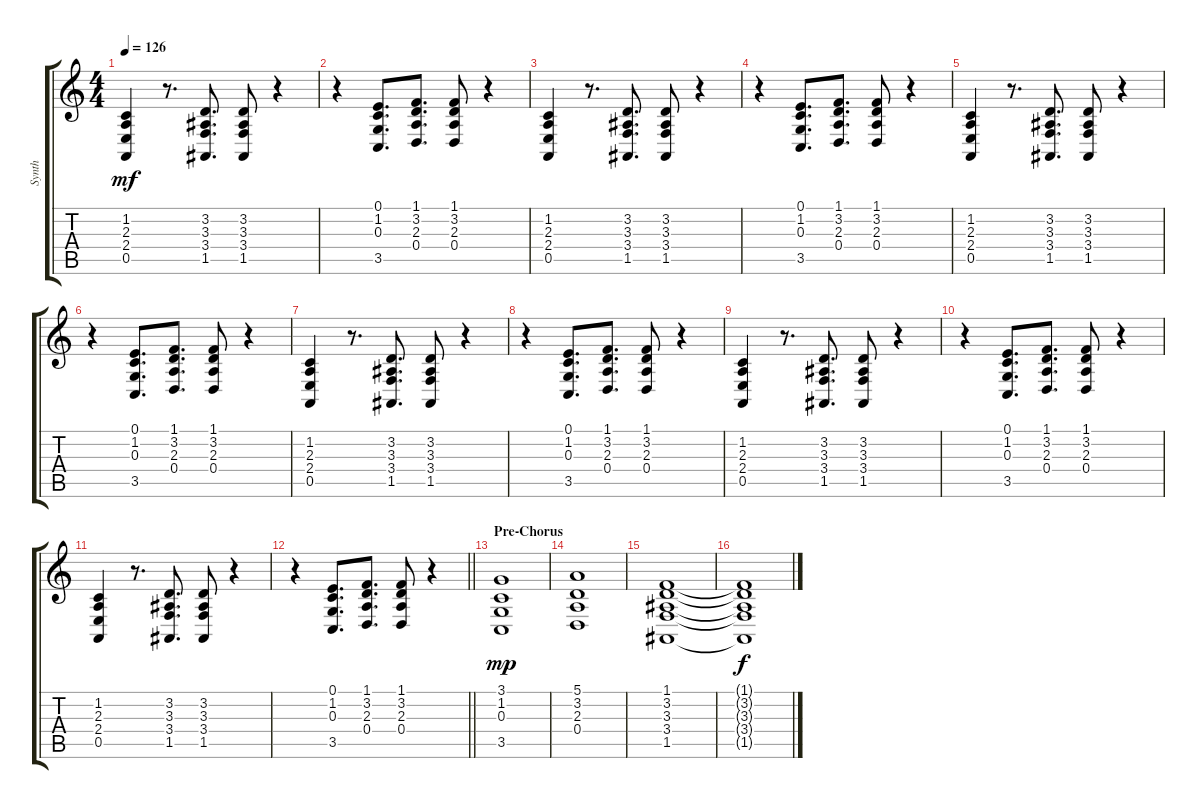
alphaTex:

\track ("Synth" "Synth") {instrument lead8bassandlead}
\staff {score tabs}
\tuning (E4 B3 G3 D3 A2 E2) {hide}
\ts (4 4)
\tempo 126
\clef g2
\ks c
(1.2 2.3 2.4 0.5).4{dy mf} r.8{d} (3.2 3.3 3.4 1.5).8{d} (3.2 3.3 3.4 1.5).8 r.4 |
r.4 (0.1 1.2 0.3 3.5).8{d} (1.1 3.2 2.3 0.4).8{d} (1.1 3.2 2.3 0.4).8 r.4 |
(1.2 2.3 2.4 0.5).4 r.8{d} (3.2 3.3 3.4 1.5).8{d} (3.2 3.3 3.4 1.5).8 r.4 |
r.4 (0.1 1.2 0.3 3.5).8{d} (1.1 3.2 2.3 0.4).8{d} (1.1 3.2 2.3 0.4).8 r.4 |
(1.2 2.3 2.4 0.5).4 r.8{d} (3.2 3.3 3.4 1.5).8{d} (3.2 3.3 3.4 1.5).8 r.4 |
r.4 (0.1 1.2 0.3 3.5).8{d} (1.1 3.2 2.3 0.4).8{d} (1.1 3.2 2.3 0.4).8 r.4 |
(1.2 2.3 2.4 0.5).4 r.8{d} (3.2 3.3 3.4 1.5).8{d} (3.2 3.3 3.4 1.5).8 r.4 |
r.4 (0.1 1.2 0.3 3.5).8{d} (1.1 3.2 2.3 0.4).8{d} (1.1 3.2 2.3 0.4).8 r.4 |
(1.2 2.3 2.4 0.5).4 r.8{d} (3.2 3.3 3.4 1.5).8{d} (3.2 3.3 3.4 1.5).8 r.4 |
r.4 (0.1 1.2 0.3 3.5).8{d} (1.1 3.2 2.3 0.4).8{d} (1.1 3.2 2.3 0.4).8 r.4 |
(1.2 2.3 2.4 0.5).4 r.8{d} (3.2 3.3 3.4 1.5).8{d} (3.2 3.3 3.4 1.5).8 r.4 |
\barLineRight lightlight
r.4 (0.1 1.2 0.3 3.5).8{d} (1.1 3.2 2.3 0.4).8{d} (1.1 3.2 2.3 0.4).8 r.4 |
\section ("" "Pre-Chorus ")
(3.1 1.2 0.3 3.5).1{dy mp} |
(5.1 3.2 2.3 0.4).1 |
(1.1 3.2 3.3 3.4 1.5).1 |
(1.1{t} 3.2{t} 3.3{t} 3.4{t} 1.5{t}).1{dy f}
